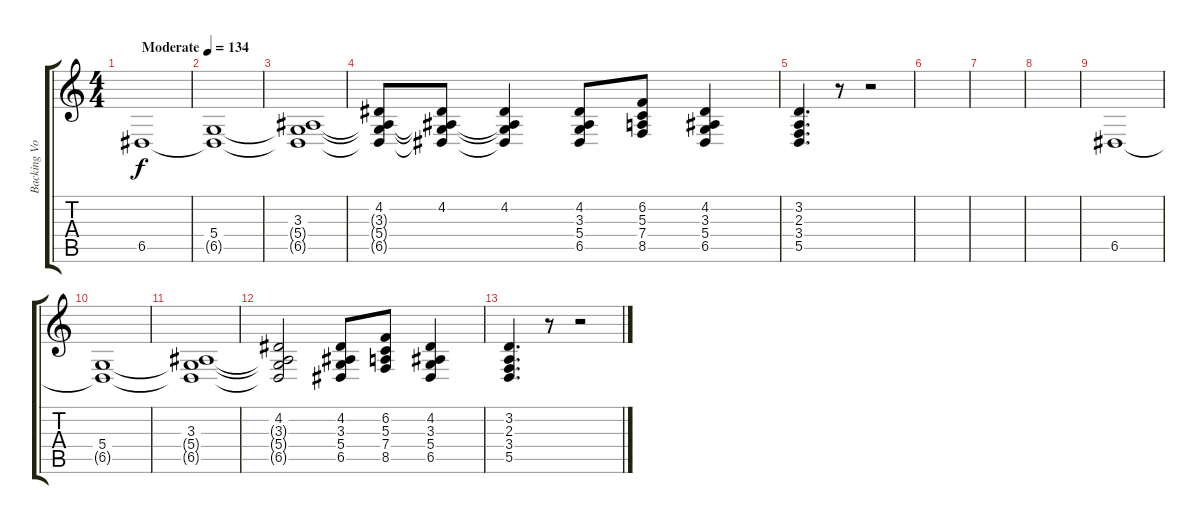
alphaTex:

\track ("Backing Vocals" "Backing Vo") {instrument choiraahs}
\staff {score tabs}
\tuning (E4 B3 G3 D3 A2 E2) {hide}
\ts (4 4)
\tempo (134 "Moderate")
\clef g2
\ks c
6.5.1{dy f instrument choiraahs} |
(5.4 6.5{t}).1 |
(3.3 5.4{t} 6.5{t}).1 |
(4.2 3.3{t} 5.4{t} 6.5{t}).8 (4.2 3.3{t} 5.4{t} 6.5{t}).8 (4.2 3.3{t} 5.4{t} 6.5{t}).4 (4.2 3.3 5.4 6.5).8 (6.2 5.3 7.4 8.5).8 (4.2 3.3 5.4 6.5).4 |
(3.2 2.3 3.4 5.5).4{d} r.8 r.2 |
|
|
|
6.5.1 |
(5.4 6.5{t}).1 |
(3.3 5.4{t} 6.5{t}).1 |
(4.2 3.3{t} 5.4{t} 6.5{t}).2 (4.2 3.3 5.4 6.5).8 (6.2 5.3 7.4 8.5).8 (4.2 3.3 5.4 6.5).4 |
(3.2 2.3 3.4 5.5).4{d} r.8 r.2
